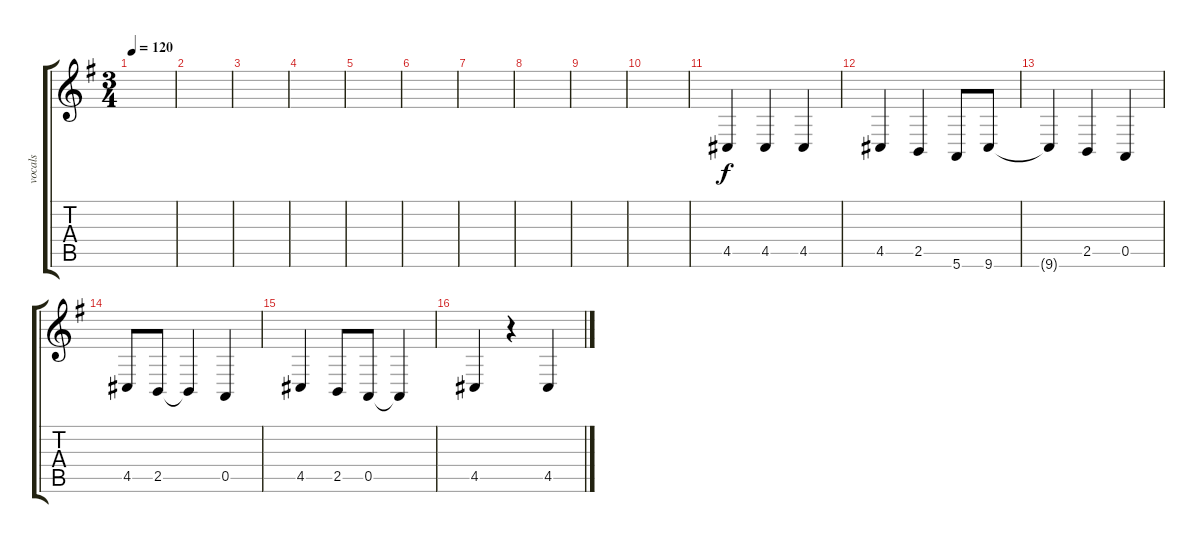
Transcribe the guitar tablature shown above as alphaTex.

\track ("vocals" "vocals") {instrument sitar}
\staff {score tabs}
\tuning (E4 B3 G3 D3 A2 E2) {hide}
\ts (3 4)
\tempo 120
\clef g2
\ks g
|
|
|
|
|
|
|
|
|
|
4.5.4 4.5.4 4.5.4 |
4.5.4 2.5.4 5.6.8 9.6.8 |
9.6{t}.4 2.5.4 0.5.4 |
4.5.8 2.5.8 2.5{t}.4 0.5.4 |
4.5.4 2.5.8 0.5.8 0.5{t}.4 |
4.5.4 r.4 4.5.4
